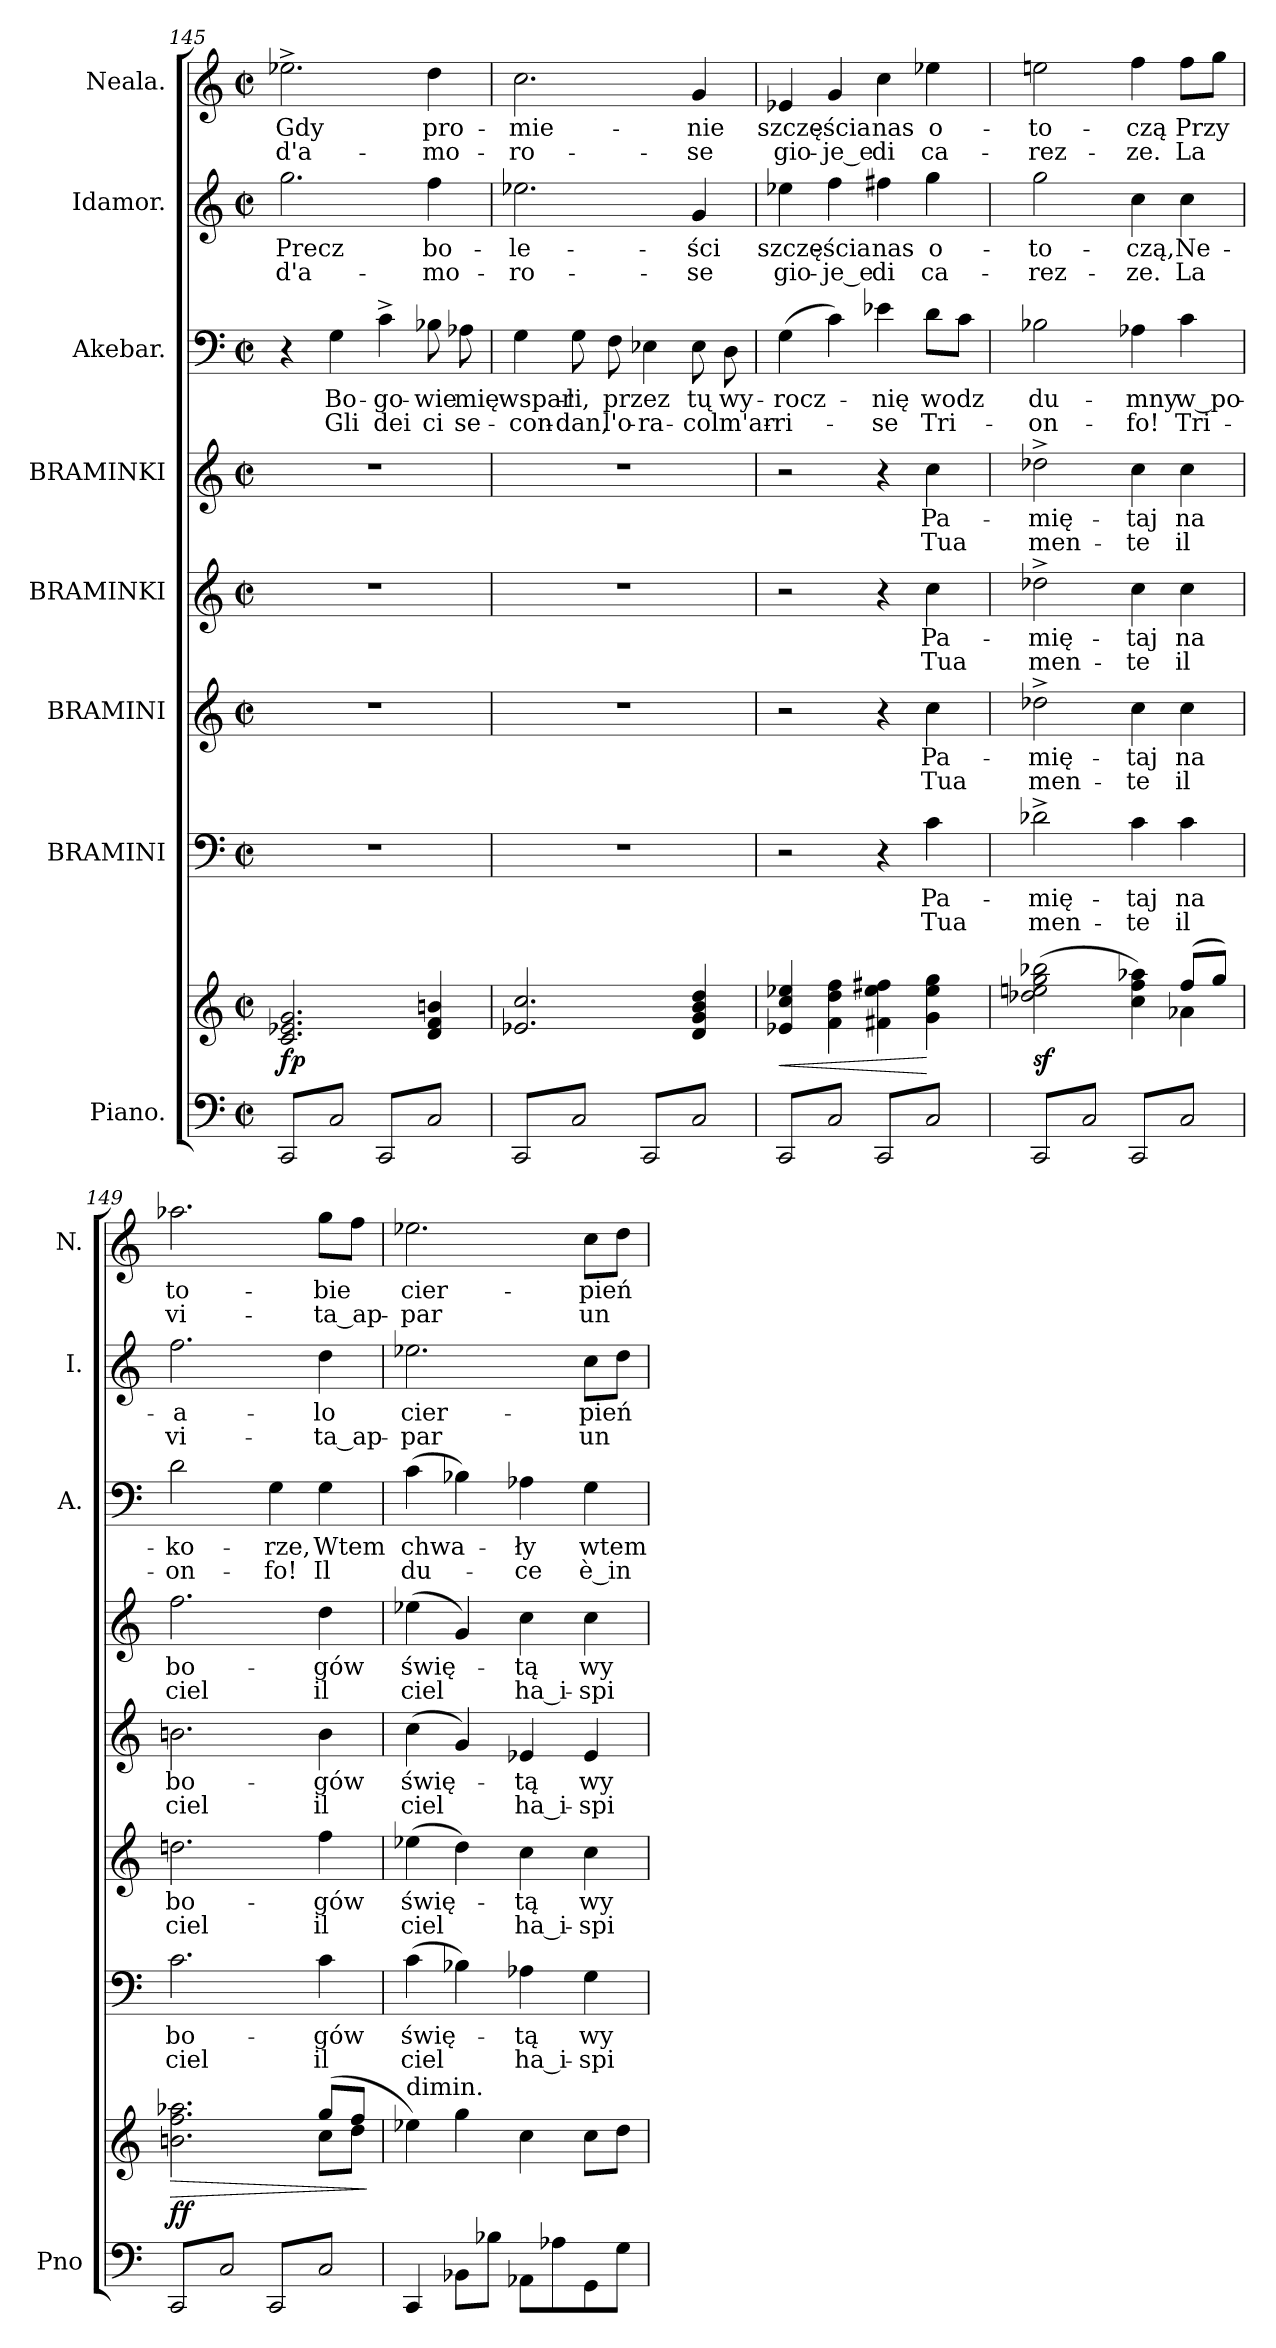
**kern	**kern	**dynam	**kern	**text	**text	**kern	**text	**text	**kern	**text	**text	**kern	**text	**text	**kern	**text	**text	**kern	**text	**text	**kern	**text	**text
*part8	*part8	*part8	*part7	*part7	*part7	*part6	*part6	*part6	*part5	*part5	*part5	*part4	*part4	*part4	*part3	*part3	*part3	*part2	*part2	*part2	*part1	*part1	*part1
*staff9	*staff8	*staff8/9	*staff7	*staff7	*staff7	*staff6	*staff6	*staff6	*staff5	*staff5	*staff5	*staff4	*staff4	*staff4	*staff3	*staff3	*staff3	*staff2	*staff2	*staff2	*staff1	*staff1	*staff1
*I"Piano.	*	*	*I"BRAMINI	*	*	*I"BRAMINI	*	*	*I"BRAMINKI	*	*	*I"BRAMINKI	*	*	*I"Akebar.	*	*	*I"Idamor.	*	*	*I"Neala.	*	*
*I'Pno	*	*	*	*	*	*	*	*	*	*	*	*	*	*	*I'A.	*	*	*I'I.	*	*	*I'N.	*	*
*clefF4	*clefG2	*	*clefF4	*	*	*clefG2	*	*	*clefG2	*	*	*clefG2	*	*	*clefF4	*	*	*clefG2	*	*	*clefG2	*	*
*	*	*	*	*	*	*ITrd8c12	*	*	*	*	*	*	*	*	*	*	*	*ITrd8c12	*	*	*	*	*
*k[]	*k[]	*	*k[]	*	*	*k[]	*	*	*k[]	*	*	*k[]	*	*	*k[]	*	*	*k[]	*	*	*k[]	*	*
*a:	*a:	*	*a:	*	*	*a:	*	*	*a:	*	*	*a:	*	*	*a:	*	*	*a:	*	*	*a:	*	*
*M2/2	*M2/2	*	*M2/2	*	*	*M2/2	*	*	*M2/2	*	*	*M2/2	*	*	*M2/2	*	*	*M2/2	*	*	*M2/2	*	*
*met(c|)	*met(c|)	*	*met(c|)	*	*	*met(c|)	*	*	*met(c|)	*	*	*met(c|)	*	*	*met(c|)	*	*	*met(c|)	*	*	*met(c|)	*	*
=145	=145	=145	=145	=145	=145	=145	=145	=145	=145	=145	=145	=145	=145	=145	=145	=145	=145	=145	=145	=145	=145	=145	=145
*tremolo	*	*	*	*	*	*	*	*	*	*	*	*	*	*	*	*	*	*	*	*	*	*	*
8CC/L	2.c/ 2.e-X/ 2.g/	fp	1r	.	.	1r	.	.	1r	.	.	1r	.	.	4r	.	.	2.g\	Precz	d'a-	2.ee-X^\	Gdy	d'a-
8C/	.	.	.	.	.	.	.	.	.	.	.	.	.	.	.	.	.	.	.	.	.	.	.
8CC/	.	.	.	.	.	.	.	.	.	.	.	.	.	.	4G\	Bo-	Gli	.	.	.	.	.	.
8C/J	.	.	.	.	.	.	.	.	.	.	.	.	.	.	.	.	.	.	.	.	.	.	.
8CC/L	.	.	.	.	.	.	.	.	.	.	.	.	.	.	4c^\	-go-	dei	.	.	.	.	.	.
8C/	.	.	.	.	.	.	.	.	.	.	.	.	.	.	.	.	.	.	.	.	.	.	.
8CC/	4d/ 4f/ 4bn/	.	.	.	.	.	.	.	.	.	.	.	.	.	8B-X\	-wie	ci	4f\	bo-	-mo-	4dd\	pro-	-mo-
8C/J	.	.	.	.	.	.	.	.	.	.	.	.	.	.	8A-X\	mię	se-	.	.	.	.	.	.
=146	=146	=146	=146	=146	=146	=146	=146	=146	=146	=146	=146	=146	=146	=146	=146	=146	=146	=146	=146	=146	=146	=146	=146
8CC/L	2.e-X/ 2.cc/	.	1r	.	.	1r	.	.	1r	.	.	1r	.	.	4G\	wspar-	-con-	2.e-X\	-le-	-ro-	2.cc\	-mie-	-ro-
8C/	.	.	.	.	.	.	.	.	.	.	.	.	.	.	.	.	.	.	.	.	.	.	.
8CC/	.	.	.	.	.	.	.	.	.	.	.	.	.	.	8G\	-li,	-dan,	.	.	.	.	.	.
8C/J	.	.	.	.	.	.	.	.	.	.	.	.	.	.	8F\	przez	l'o-	.	.	.	.	.	.
8CC/L	.	.	.	.	.	.	.	.	.	.	.	.	.	.	4E-X\	.	-ra-	.	.	.	.	.	.
8C/	.	.	.	.	.	.	.	.	.	.	.	.	.	.	.	.	.	.	.	.	.	.	.
8CC/	4d/ 4g/ 4b/ 4dd/	.	.	.	.	.	.	.	.	.	.	.	.	.	8E-\	tų	-col	4G/	-ści	-se	4g/	-nie	-se
8C/J	.	.	.	.	.	.	.	.	.	.	.	.	.	.	8D\	wy-	m'ar-	.	.	.	.	.	.
=147	=147	=147	=147	=147	=147	=147	=147	=147	=147	=147	=147	=147	=147	=147	=147	=147	=147	=147	=147	=147	=147	=147	=147
!	!	!LO:HP:b	!	!	!	!	!	!	!	!	!	!	!	!	!	!	!	!	!	!	!	!	!
8CC/L	4e-X/ 4cc/ 4ee-X/	<	2r	.	.	2r	.	.	2r	.	.	2r	.	.	(4G\	-rocz-	-ri-	4e-X\	szczę-	gio-	4e-X/	szczę-	gio-
8C/	.	.	.	.	.	.	.	.	.	.	.	.	.	.	.	.	.	.	.	.	.	.	.
8CC/	4f\ 4dd\ 4ff\	.	.	.	.	.	.	.	.	.	.	.	.	.	4c\)	.	.	4f\	-ścia	-je_e	4g/	-ścia	-je_e
8C/J	.	.	.	.	.	.	.	.	.	.	.	.	.	.	.	.	.	.	.	.	.	.	.
8CC/L	4f#X\ 4ee-\ 4ff#X\	.	4r	.	.	4r	.	.	4r	.	.	4r	.	.	4e-X\	-nię	-se	4f#X\	nas	di	4cc\	nas	di
8C/	.	.	.	.	.	.	.	.	.	.	.	.	.	.	.	.	.	.	.	.	.	.	.
8CC/	4g\ 4ee-\ 4gg\	[	4c\	Pa-	Tua	4c\	Pa-	Tua	4cc\	Pa-	Tua	4cc\	Pa-	Tua	8d\L	wodz	Tri-	4g\	o-	ca-	4ee-X\	o-	ca-
8C/J	.	.	.	.	.	.	.	.	.	.	.	.	.	.	8c\J	.	.	.	.	.	.	.	.
=148	=148	=148	=148	=148	=148	=148	=148	=148	=148	=148	=148	=148	=148	=148	=148	=148	=148	=148	=148	=148	=148	=148	=148
*	*^	*	*	*	*	*	*	*	*	*	*	*	*	*	*	*	*	*	*	*	*	*	*
8CC/L	(2dd-X\ 2een\ 2gg\ 2bb-X\	2.ryy	sf	2d-X^\	-mię-	men-	2d-X^\	-mię-	men-	2dd-X^\	-mię-	men-	2dd-X^\	-mię-	men-	2B-X\	du-	-on-	2g\	-to-	-rez-	2een\	-to-	-rez-
8C/	.	.	.	.	.	.	.	.	.	.	.	.	.	.	.	.	.	.	.	.	.	.	.	.
8CC/	.	.	.	.	.	.	.	.	.	.	.	.	.	.	.	.	.	.	.	.	.	.	.	.
8C/J	.	.	.	.	.	.	.	.	.	.	.	.	.	.	.	.	.	.	.	.	.	.	.	.
8CC/L	4cc\ 4ff\ 4aa-X\)	.	.	4c\	-taj	-te	4c\	-taj	-te	4cc\	-taj	-te	4cc\	-taj	-te	4A-X\	-mny	-fo!	4c\	-czą,	-ze.	4ff\	-czą	-ze.
8C/	.	.	.	.	.	.	.	.	.	.	.	.	.	.	.	.	.	.	.	.	.	.	.	.
8CC/	(8ff/L	4a-X\	.	4c\	na	il	4c\	na	il	4cc\	na	il	4cc\	na	il	4c\	w_po-	Tri-	4c\	Ne-	La	8ff\L	Przy	La
8C/J	8gg/J)	.	.	.	.	.	.	.	.	.	.	.	.	.	.	.	.	.	.	.	.	8gg\J	.	.
=149	=149	=149	=149	=149	=149	=149	=149	=149	=149	=149	=149	=149	=149	=149	=149	=149	=149	=149	=149	=149	=149	=149	=149	=149
!	!	!	!LO:HP:b	!	!	!	!	!	!	!	!	!	!	!	!	!	!	!	!	!	!	!	!	!
8CC/L	2.bn\ 2.ff\ 2.aa-X\	2.ryy	> ff	2.c\	bo-	ciel	2.dn\	bo-	ciel	2.bn\	bo-	ciel	2.ff\	bo-	ciel	2d\	-ko-	-on-	2.f\	-a-	vi-	2.aa-X\	to-	vi-
8C/	.	.	.	.	.	.	.	.	.	.	.	.	.	.	.	.	.	.	.	.	.	.	.	.
8CC/	.	.	.	.	.	.	.	.	.	.	.	.	.	.	.	.	.	.	.	.	.	.	.	.
8C/J	.	.	.	.	.	.	.	.	.	.	.	.	.	.	.	.	.	.	.	.	.	.	.	.
8CC/L	.	.	.	.	.	.	.	.	.	.	.	.	.	.	.	4G\	-rze,	-fo!	.	.	.	.	.	.
8C/	.	.	.	.	.	.	.	.	.	.	.	.	.	.	.	.	.	.	.	.	.	.	.	.
8CC/	(8gg/L	8cc\L	.	4c\	-gów	il	4f\	-gów	il	4b\	-gów	il	4dd\	-gów	il	4G\	Wtem	Il	4d\	-lo	-ta_ap-	8gg\L	-bie	-ta_ap-
8C/J	8ff/J	8dd\J	.	.	.	.	.	.	.	.	.	.	.	.	.	.	.	.	.	.	.	8ff\J	.	.
*Xtremolo	*	*	*	*	*	*	*	*	*	*	*	*	*	*	*	*	*	*	*	*	*	*	*	*
*	*v	*v	*	*	*	*	*	*	*	*	*	*	*	*	*	*	*	*	*	*	*	*	*	*
.	.	]	.	.	.	.	.	.	.	.	.	.	.	.	.	.	.	.	.	.	.	.	.
=150	=150	=150	=150	=150	=150	=150	=150	=150	=150	=150	=150	=150	=150	=150	=150	=150	=150	=150	=150	=150	=150	=150	=150
!	!LO:TX:t=dimin.	!	!	!	!	!	!	!	!	!	!	!	!	!	!	!	!	!	!	!	!	!	!
4CC/	4ee-X\)	.	(4c\	świę-	ciel	(4e-X\	świę-	ciel	(4cc\	świę-	ciel	(4ee-X\	świę-	ciel	(4c\	chwa-	du-	2.e-X\	cier-	-par	2.ee-X\	cier-	-par
.	.	.	.	.	.	.	.	.	.	.	.	.	.	.	.	.	.	.	.	.	.	.	.
8BB-X\L	4gg\	.	4B-X\)	.	.	4d\)	.	.	4g/)	.	.	4g/)	.	.	4B-X\)	.	.	.	.	.	.	.	.
8B-X\J	.	.	.	.	.	.	.	.	.	.	.	.	.	.	.	.	.	.	.	.	.	.	.
8AA-X\L	4cc\	.	4A-X\	-tą	ha_i-	4c\	-tą	ha_i-	4e-X/	-tą	ha_i-	4cc\	-tą	ha_i-	4A-X\	-ły	-ce	.	.	.	.	.	.
8A-X\	.	.	.	.	.	.	.	.	.	.	.	.	.	.	.	.	.	.	.	.	.	.	.
8GG\	8cc\L	.	4G\	wy-	-spi-	4c\	wy-	-spi-	4e-/	wy-	-spi-	4cc\	wy-	-spi-	4G\	wtem	è_in	8c\L	-pień	un	8cc\L	-pień	un
8G\J	8dd\J	.	.	.	.	.	.	.	.	.	.	.	.	.	.	.	.	8d\J	.	.	8dd\J	.	.
=	=	=	=	=	=	=	=	=	=	=	=	=	=	=	=	=	=	=	=	=	=	=	=
*-	*-	*-	*-	*-	*-	*-	*-	*-	*-	*-	*-	*-	*-	*-	*-	*-	*-	*-	*-	*-	*-	*-	*-
